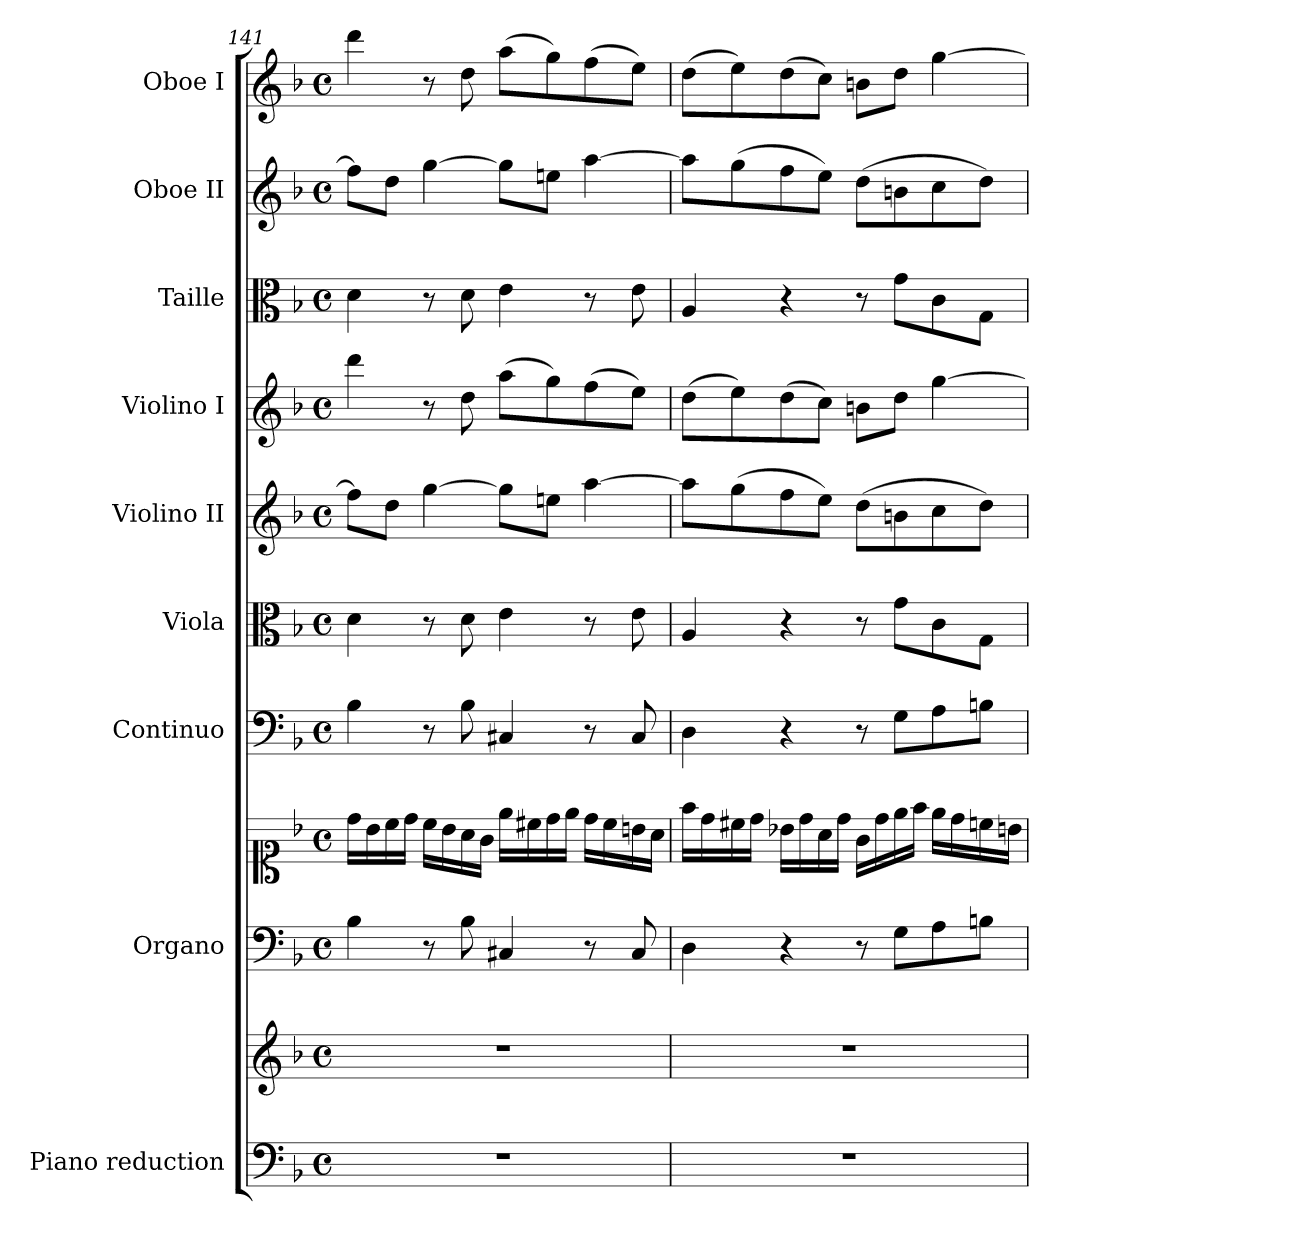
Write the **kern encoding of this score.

**kern	**kern	**kern	**kern	**kern	**kern	**kern	**kern	**kern	**kern	**kern
*part9	*part9	*part8	*part8	*part7	*part6	*part5	*part4	*part3	*part2	*part1
*staff11	*staff10	*staff9	*staff8	*staff7	*staff6	*staff5	*staff4	*staff3	*staff2	*staff1
*I"Piano reduction	*	*I"Organo	*	*I"Continuo	*I"Viola	*I"Violino II	*I"Violino I	*I"Taille	*I"Oboe II	*I"Oboe I
*I'Pno	*	*	*	*	*I'Vla	*I'Vln	*I'Vln	*	*I'Ob	*I'Ob
*clefF4	*clefG2	*clefF4	*clefC1	*clefF4	*clefC3	*clefG2	*clefG2	*clefC3	*clefG2	*clefG2
*k[b-]	*k[b-]	*k[b-]	*k[b-]	*k[b-]	*k[b-]	*k[b-]	*k[b-]	*k[b-]	*k[b-]	*k[b-]
*M4/4	*M4/4	*M4/4	*M4/4	*M4/4	*M4/4	*M4/4	*M4/4	*M4/4	*M4/4	*M4/4
*met(c)	*met(c)	*met(c)	*met(c)	*met(c)	*met(c)	*met(c)	*met(c)	*met(c)	*met(c)	*met(c)
=141	=141	=141	=141	=141	=141	=141	=141	=141	=141	=141
1r	1r	4B-\	16dd\LL	4B-\	4d\	8ff#\L]	4ddd\	4d\	8ff#\L]	4ddd\
.	.	.	16b-\	.	.	.	.	.	.	.
.	.	.	16cc\	.	.	8dd\J	.	.	8dd\J	.
.	.	.	16dd\JJ	.	.	.	.	.	.	.
.	.	8r	16cc\LL	8r	8r	[4gg\	8r	8r	[4gg\	8r
.	.	.	16b-\	.	.	.	.	.	.	.
.	.	8B-\	16a\	8B-\	8d\	.	8dd\	8d\	.	8dd\
.	.	.	16g\JJ	.	.	.	.	.	.	.
.	.	4C#X/	16ee\LL	4C#X/	4e\	8gg\L]	(8aa\L	4e\	8gg\L]	(8aa\L
.	.	.	16cc#X\	.	.	.	.	.	.	.
.	.	.	16dd\	.	.	8een\J	8gg\)	.	8een\J	8gg\)
.	.	.	16ee\JJ	.	.	.	.	.	.	.
.	.	8r	16dd\LL	8r	8r	[4aa\	(8ff\	8r	[4aa\	(8ff\
.	.	.	16cc#\	.	.	.	.	.	.	.
.	.	8C#/	16bn\	8C#/	8e\	.	8ee\J)	8e\	.	8ee\J)
.	.	.	16a\JJ	.	.	.	.	.	.	.
!!LO:PB:g=z
=142	=142	=142	=142	=142	=142	=142	=142	=142	=142	=142
1r	1r	4D\	16ff\LL	4D\	4A/	8aa\L]	(8dd\L	4A/	8aa\L]	(8dd\L
.	.	.	16dd\	.	.	.	.	.	.	.
.	.	.	16cc#X\	.	.	(8gg\	8ee\)	.	(8gg\	8ee\)
.	.	.	16dd\JJ	.	.	.	.	.	.	.
.	.	4r	16b-X\LL	4r	4r	8ff\	(8dd\	4r	8ff\	(8dd\
.	.	.	16dd\	.	.	.	.	.	.	.
.	.	.	16a\	.	.	8ee\J)	8cc\J)	.	8ee\J)	8cc\J)
.	.	.	16dd\JJ	.	.	.	.	.	.	.
.	.	8r	16g\LL	8r	8r	(8dd\L	8bn\L	8r	(8dd\L	8bn\L
.	.	.	16dd\	.	.	.	.	.	.	.
.	.	8G\L	16ee\	8G\L	8g\L	8bn\	8dd\J	8g\L	8bn\	8dd\J
.	.	.	16ff\JJ	.	.	.	.	.	.	.
.	.	8A\	16ee\LL	8A\	8c\	8cc\	[4gg\	8c\	8cc\	[4gg\
.	.	.	16dd\	.	.	.	.	.	.	.
.	.	8Bn\J	16ccn\	8Bn\J	8G\J	8dd\J)	.	8G\J	8dd\J)	.
.	.	.	16bn\JJ	.	.	.	.	.	.	.
=	=	=	=	=	=	=	=	=	=	=
*-	*-	*-	*-	*-	*-	*-	*-	*-	*-	*-
